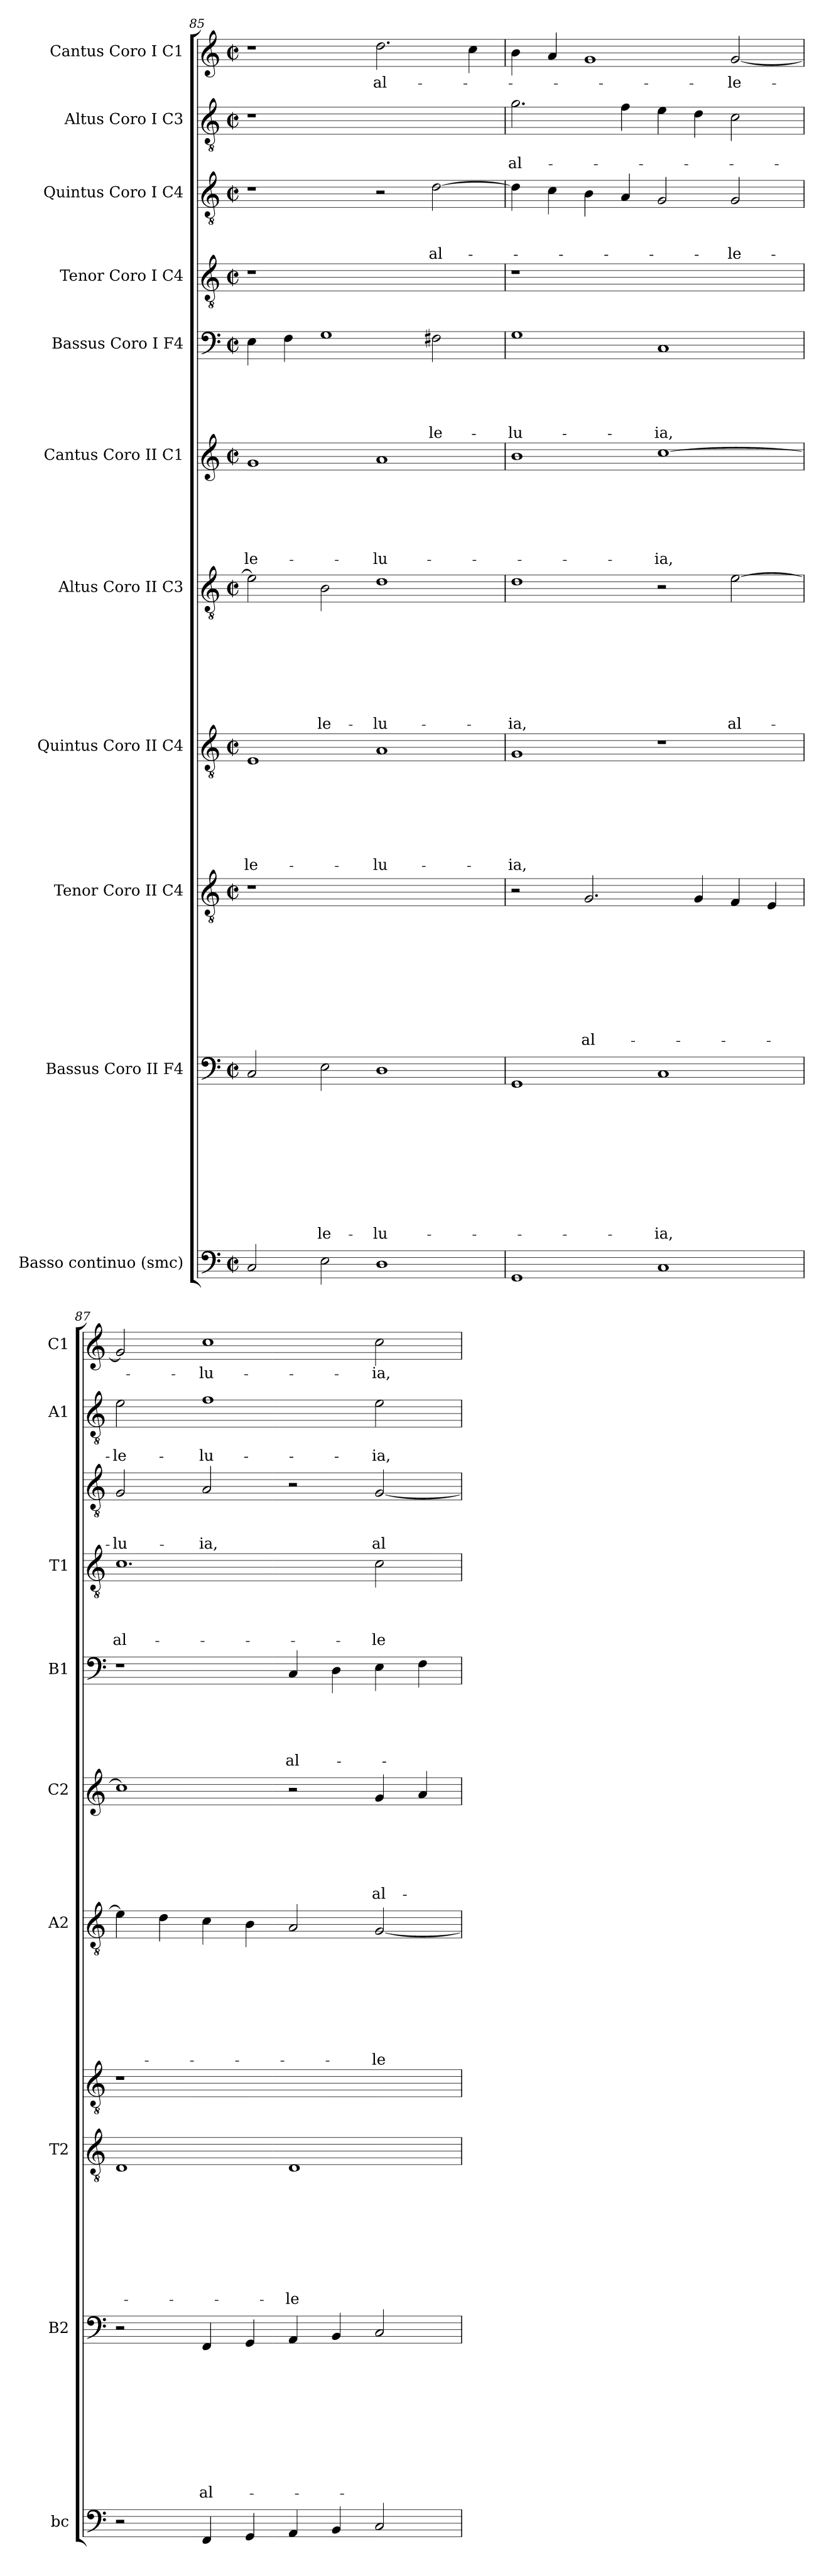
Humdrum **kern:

**kern	**kern	**text	**text	**text	**text	**text	**text	**text	**text	**text	**text	**kern	**text	**text	**text	**text	**text	**text	**text	**text	**text	**kern	**text	**text	**text	**text	**text	**text	**text	**kern	**text	**text	**text	**text	**text	**text	**text	**text	**kern	**text	**text	**text	**text	**text	**text	**kern	**text	**text	**text	**text	**text	**kern	**text	**text	**text	**text	**kern	**text	**text	**text	**kern	**text	**text	**kern	**text
*part11	*part10	*part10	*part10	*part10	*part10	*part10	*part10	*part10	*part10	*part10	*part10	*part9	*part9	*part9	*part9	*part9	*part9	*part9	*part9	*part9	*part9	*part8	*part8	*part8	*part8	*part8	*part8	*part8	*part8	*part7	*part7	*part7	*part7	*part7	*part7	*part7	*part7	*part7	*part6	*part6	*part6	*part6	*part6	*part6	*part6	*part5	*part5	*part5	*part5	*part5	*part5	*part4	*part4	*part4	*part4	*part4	*part3	*part3	*part3	*part3	*part2	*part2	*part2	*part1	*part1
*staff11	*staff10	*staff10	*staff10	*staff10	*staff10	*staff10	*staff10	*staff10	*staff10	*staff10	*staff10	*staff9	*staff9	*staff9	*staff9	*staff9	*staff9	*staff9	*staff9	*staff9	*staff9	*staff8	*staff8	*staff8	*staff8	*staff8	*staff8	*staff8	*staff8	*staff7	*staff7	*staff7	*staff7	*staff7	*staff7	*staff7	*staff7	*staff7	*staff6	*staff6	*staff6	*staff6	*staff6	*staff6	*staff6	*staff5	*staff5	*staff5	*staff5	*staff5	*staff5	*staff4	*staff4	*staff4	*staff4	*staff4	*staff3	*staff3	*staff3	*staff3	*staff2	*staff2	*staff2	*staff1	*staff1
*I"Basso continuo (smc)	*I"Bassus  Coro II F4	*	*	*	*	*	*	*	*	*	*	*I"Tenor Coro II C4	*	*	*	*	*	*	*	*	*	*I"Quintus  Coro II C4	*	*	*	*	*	*	*	*I"Altus  Coro II C3	*	*	*	*	*	*	*	*	*I"Cantus  Coro II C1	*	*	*	*	*	*	*I"Bassus  Coro I F4	*	*	*	*	*	*I"Tenor  Coro I C4	*	*	*	*	*I"Quintus Coro I C4	*	*	*	*I"Altus Coro I C3	*	*	*I"Cantus  Coro I C1	*
*I'bc	*I'B2	*	*	*	*	*	*	*	*	*	*	*I'T2	*	*	*	*	*	*	*	*	*	*	*	*	*	*	*	*	*	*I'A2	*	*	*	*	*	*	*	*	*I'C2	*	*	*	*	*	*	*I'B1	*	*	*	*	*	*I'T1	*	*	*	*	*	*	*	*	*I'A1	*	*	*I'C1	*
*clefF4	*clefF4	*	*	*	*	*	*	*	*	*	*	*clefGv2	*	*	*	*	*	*	*	*	*	*clefGv2	*	*	*	*	*	*	*	*clefGv2	*	*	*	*	*	*	*	*	*clefG2	*	*	*	*	*	*	*clefF4	*	*	*	*	*	*clefGv2	*	*	*	*	*clefGv2	*	*	*	*clefGv2	*	*	*clefG2	*
*k[]	*k[]	*	*	*	*	*	*	*	*	*	*	*k[]	*	*	*	*	*	*	*	*	*	*k[]	*	*	*	*	*	*	*	*k[]	*	*	*	*	*	*	*	*	*k[]	*	*	*	*	*	*	*k[]	*	*	*	*	*	*k[]	*	*	*	*	*k[]	*	*	*	*k[]	*	*	*k[]	*
*C:	*C:	*	*	*	*	*	*	*	*	*	*	*C:	*	*	*	*	*	*	*	*	*	*C:	*	*	*	*	*	*	*	*C:	*	*	*	*	*	*	*	*	*C:	*	*	*	*	*	*	*C:	*	*	*	*	*	*C:	*	*	*	*	*C:	*	*	*	*C:	*	*	*C:	*
*M2/2	*M2/2	*	*	*	*	*	*	*	*	*	*	*M2/2	*	*	*	*	*	*	*	*	*	*M2/2	*	*	*	*	*	*	*	*M2/2	*	*	*	*	*	*	*	*	*M2/2	*	*	*	*	*	*	*M2/2	*	*	*	*	*	*M2/2	*	*	*	*	*M2/2	*	*	*	*M2/2	*	*	*M2/2	*
*met(c|)	*met(c|)	*	*	*	*	*	*	*	*	*	*	*met(c|)	*	*	*	*	*	*	*	*	*	*met(c|)	*	*	*	*	*	*	*	*met(c|)	*	*	*	*	*	*	*	*	*met(c|)	*	*	*	*	*	*	*met(c|)	*	*	*	*	*	*met(c|)	*	*	*	*	*met(c|)	*	*	*	*met(c|)	*	*	*met(c|)	*
=85	=85	=85	=85	=85	=85	=85	=85	=85	=85	=85	=85	=85	=85	=85	=85	=85	=85	=85	=85	=85	=85	=85	=85	=85	=85	=85	=85	=85	=85	=85	=85	=85	=85	=85	=85	=85	=85	=85	=85	=85	=85	=85	=85	=85	=85	=85	=85	=85	=85	=85	=85	=85	=85	=85	=85	=85	=85	=85	=85	=85	=85	=85	=85	=85	=85
!	!	!	!	!	!	!	!	!	!	!	!	!	!	!	!	!	!	!	!	!	!	!	!	!	!	!	!	!	!LO:LY:b	!	!	!	!	!	!	!	!	!	!	!	!	!	!	!	!LO:LY:b	!	!	!	!	!	!	!	!	!	!	!	!	!	!	!	!	!	!	!	!
2C/	2C/	.	.	.	.	.	.	.	.	.	.	1r	.	.	.	.	.	.	.	.	.	1E	.	.	.	.	.	.	-le-	2e\]	.	.	.	.	.	.	.	.	1g	.	.	.	.	.	-le-	4E\	.	.	.	.	.	1r	.	.	.	.	1r	.	.	.	1r	.	.	1r	.
.	.	.	.	.	.	.	.	.	.	.	.	.	.	.	.	.	.	.	.	.	.	.	.	.	.	.	.	.	.	.	.	.	.	.	.	.	.	.	.	.	.	.	.	.	.	4F\	.	.	.	.	.	.	.	.	.	.	.	.	.	.	.	.	.	.	.
!	!	!	!	!	!	!	!	!	!	!	!LO:LY:b	!	!	!	!	!	!	!	!	!	!	!	!	!	!	!	!	!	!	!	!	!	!	!	!	!	!	!LO:LY:b	!	!	!	!	!	!	!	!	!	!	!	!	!	!	!	!	!	!	!	!	!	!	!	!	!	!	!
2E\	2E\	.	.	.	.	.	.	.	.	.	-le-	.	.	.	.	.	.	.	.	.	.	.	.	.	.	.	.	.	.	2B\	.	.	.	.	.	.	.	-le-	.	.	.	.	.	.	.	1G	.	.	.	.	.	.	.	.	.	.	.	.	.	.	.	.	.	.	.
!	!	!	!	!	!	!	!	!	!	!	!LO:LY:b	!	!	!	!	!	!	!	!	!	!	!	!	!	!	!	!	!	!LO:LY:b	!	!	!	!	!	!	!	!	!LO:LY:b	!	!	!	!	!	!	!LO:LY:b	!	!	!	!	!	!	!	!	!	!	!	!	!	!	!	!	!	!	!	!LO:LY:b
1D	1D	.	.	.	.	.	.	.	.	.	-lu-	1ryy	.	.	.	.	.	.	.	.	.	1A	.	.	.	.	.	.	-lu-	1d	.	.	.	.	.	.	.	-lu-	1a	.	.	.	.	.	-lu-	.	.	.	.	.	.	1ryy	.	.	.	.	2r	.	.	.	1ryy	.	.	2.dd\	al-
!	!	!	!	!	!	!	!	!	!	!	!	!	!	!	!	!	!	!	!	!	!	!	!	!	!	!	!	!	!	!	!	!	!	!	!	!	!	!	!	!	!	!	!	!	!	!	!	!	!	!	!LO:LY:b	!	!	!	!	!	!	!	!	!LO:LY:b	!	!	!	!	!
.	.	.	.	.	.	.	.	.	.	.	.	.	.	.	.	.	.	.	.	.	.	.	.	.	.	.	.	.	.	.	.	.	.	.	.	.	.	.	.	.	.	.	.	.	.	2F#X\	.	.	.	.	-le-	.	.	.	.	.	[2d\	.	.	al-	.	.	.	.	.
.	.	.	.	.	.	.	.	.	.	.	.	.	.	.	.	.	.	.	.	.	.	.	.	.	.	.	.	.	.	.	.	.	.	.	.	.	.	.	.	.	.	.	.	.	.	.	.	.	.	.	.	.	.	.	.	.	.	.	.	.	.	.	.	4cc\	.
=86	=86	=86	=86	=86	=86	=86	=86	=86	=86	=86	=86	=86	=86	=86	=86	=86	=86	=86	=86	=86	=86	=86	=86	=86	=86	=86	=86	=86	=86	=86	=86	=86	=86	=86	=86	=86	=86	=86	=86	=86	=86	=86	=86	=86	=86	=86	=86	=86	=86	=86	=86	=86	=86	=86	=86	=86	=86	=86	=86	=86	=86	=86	=86	=86	=86
!	!	!	!	!	!	!	!	!	!	!	!	!	!	!	!	!	!	!	!	!	!	!	!	!	!	!	!	!	!LO:LY:b	!	!	!	!	!	!	!	!	!LO:LY:b	!	!	!	!	!	!	!	!	!	!	!	!	!LO:LY:b	!	!	!	!	!	!	!	!	!	!	!	!LO:LY:b	!	!
1GG	1GG	.	.	.	.	.	.	.	.	.	.	2r	.	.	.	.	.	.	.	.	.	1G	.	.	.	.	.	.	-ia,	1d	.	.	.	.	.	.	.	-ia,	1b	.	.	.	.	.	.	1G	.	.	.	.	-lu-	1r	.	.	.	.	4d\]	.	.	.	2.g\	.	al-	4b\	.
.	.	.	.	.	.	.	.	.	.	.	.	.	.	.	.	.	.	.	.	.	.	.	.	.	.	.	.	.	.	.	.	.	.	.	.	.	.	.	.	.	.	.	.	.	.	.	.	.	.	.	.	.	.	.	.	.	4c\	.	.	.	.	.	.	4a/	.
!	!	!	!	!	!	!	!	!	!	!	!	!	!	!	!	!	!	!	!	!	!LO:LY:b	!	!	!	!	!	!	!	!	!	!	!	!	!	!	!	!	!	!	!	!	!	!	!	!	!	!	!	!	!	!	!	!	!	!	!	!	!	!	!	!	!	!	!	!
.	.	.	.	.	.	.	.	.	.	.	.	2.G/	.	.	.	.	.	.	.	.	al-	.	.	.	.	.	.	.	.	.	.	.	.	.	.	.	.	.	.	.	.	.	.	.	.	.	.	.	.	.	.	.	.	.	.	.	4B\	.	.	.	.	.	.	1g	.
.	.	.	.	.	.	.	.	.	.	.	.	.	.	.	.	.	.	.	.	.	.	.	.	.	.	.	.	.	.	.	.	.	.	.	.	.	.	.	.	.	.	.	.	.	.	.	.	.	.	.	.	.	.	.	.	.	4A/	.	.	.	4f\	.	.	.	.
!	!	!	!	!	!	!	!	!	!	!	!LO:LY:b	!	!	!	!	!	!	!	!	!	!	!	!	!	!	!	!	!	!	!	!	!	!	!	!	!	!	!	!	!	!	!	!	!	!LO:LY:b	!	!	!	!	!	!LO:LY:b	!	!	!	!	!	!	!	!	!	!	!	!	!	!
1C	1C	.	.	.	.	.	.	.	.	.	-ia,	.	.	.	.	.	.	.	.	.	.	1r	.	.	.	.	.	.	.	2r	.	.	.	.	.	.	.	.	[1cc	.	.	.	.	.	-ia,	1C	.	.	.	.	-ia,	1ryy	.	.	.	.	2G/	.	.	.	4e\	.	.	.	.
.	.	.	.	.	.	.	.	.	.	.	.	4G/	.	.	.	.	.	.	.	.	.	.	.	.	.	.	.	.	.	.	.	.	.	.	.	.	.	.	.	.	.	.	.	.	.	.	.	.	.	.	.	.	.	.	.	.	.	.	.	.	4d\	.	.	.	.
!	!	!	!	!	!	!	!	!	!	!	!	!	!	!	!	!	!	!	!	!	!	!	!	!	!	!	!	!	!	!	!	!	!	!	!	!	!	!LO:LY:b	!	!	!	!	!	!	!	!	!	!	!	!	!	!	!	!	!	!	!	!	!	!LO:LY:b	!	!	!	!	!LO:LY:b
.	.	.	.	.	.	.	.	.	.	.	.	4F/	.	.	.	.	.	.	.	.	.	.	.	.	.	.	.	.	.	[2e\	.	.	.	.	.	.	.	al-	.	.	.	.	.	.	.	.	.	.	.	.	.	.	.	.	.	.	2G/	.	.	-le-	2c\	.	.	[2g/	-le-
.	.	.	.	.	.	.	.	.	.	.	.	4E/	.	.	.	.	.	.	.	.	.	.	.	.	.	.	.	.	.	.	.	.	.	.	.	.	.	.	.	.	.	.	.	.	.	.	.	.	.	.	.	.	.	.	.	.	.	.	.	.	.	.	.	.	.
!!LO:PB:g=z
=87	=87	=87	=87	=87	=87	=87	=87	=87	=87	=87	=87	=87	=87	=87	=87	=87	=87	=87	=87	=87	=87	=87	=87	=87	=87	=87	=87	=87	=87	=87	=87	=87	=87	=87	=87	=87	=87	=87	=87	=87	=87	=87	=87	=87	=87	=87	=87	=87	=87	=87	=87	=87	=87	=87	=87	=87	=87	=87	=87	=87	=87	=87	=87	=87	=87
!	!	!	!	!	!	!	!	!	!	!	!	!	!	!	!	!	!	!	!	!	!	!	!	!	!	!	!	!	!	!	!	!	!	!	!	!	!	!	!	!	!	!	!	!	!	!	!	!	!	!	!	!	!	!	!	!LO:LY:b	!	!	!	!LO:LY:b	!	!	!LO:LY:b	!	!
2r	2r	.	.	.	.	.	.	.	.	.	.	1D	.	.	.	.	.	.	.	.	.	1r	.	.	.	.	.	.	.	4e\]	.	.	.	.	.	.	.	.	1cc]	.	.	.	.	.	.	1r	.	.	.	.	.	1.c	.	.	.	al-	2G/	.	.	-lu-	2e\	.	-le-	2g/]	.
.	.	.	.	.	.	.	.	.	.	.	.	.	.	.	.	.	.	.	.	.	.	.	.	.	.	.	.	.	.	4d\	.	.	.	.	.	.	.	.	.	.	.	.	.	.	.	.	.	.	.	.	.	.	.	.	.	.	.	.	.	.	.	.	.	.	.
!	!	!	!	!	!	!	!	!	!	!	!LO:LY:b	!	!	!	!	!	!	!	!	!	!	!	!	!	!	!	!	!	!	!	!	!	!	!	!	!	!	!	!	!	!	!	!	!	!	!	!	!	!	!	!	!	!	!	!	!	!	!	!	!LO:LY:b	!	!	!LO:LY:b	!	!LO:LY:b
4FF/	4FF/	.	.	.	.	.	.	.	.	.	al-	.	.	.	.	.	.	.	.	.	.	.	.	.	.	.	.	.	.	4c\	.	.	.	.	.	.	.	.	.	.	.	.	.	.	.	.	.	.	.	.	.	.	.	.	.	.	2A/	.	.	-ia,	1f	.	-lu-	1cc	-lu-
4GG/	4GG/	.	.	.	.	.	.	.	.	.	.	.	.	.	.	.	.	.	.	.	.	.	.	.	.	.	.	.	.	4B\	.	.	.	.	.	.	.	.	.	.	.	.	.	.	.	.	.	.	.	.	.	.	.	.	.	.	.	.	.	.	.	.	.	.	.
!	!	!	!	!	!	!	!	!	!	!	!	!	!	!	!	!	!	!	!	!	!LO:LY:b	!	!	!	!	!	!	!	!	!	!	!	!	!	!	!	!	!	!	!	!	!	!	!	!	!	!	!	!	!	!LO:LY:b	!	!	!	!	!	!	!	!	!	!	!	!	!	!
4AA/	4AA/	.	.	.	.	.	.	.	.	.	.	1D	.	.	.	.	.	.	.	.	-le-	1ryy	.	.	.	.	.	.	.	2A/	.	.	.	.	.	.	.	.	2r	.	.	.	.	.	.	4C/	.	.	.	.	al-	.	.	.	.	.	2r	.	.	.	.	.	.	.	.
4BB/	4BB/	.	.	.	.	.	.	.	.	.	.	.	.	.	.	.	.	.	.	.	.	.	.	.	.	.	.	.	.	.	.	.	.	.	.	.	.	.	.	.	.	.	.	.	.	4D\	.	.	.	.	.	.	.	.	.	.	.	.	.	.	.	.	.	.	.
!	!	!	!	!	!	!	!	!	!	!	!	!	!	!	!	!	!	!	!	!	!	!	!	!	!	!	!	!	!	!	!	!	!	!	!	!	!	!LO:LY:b	!	!	!	!	!	!	!LO:LY:b	!	!	!	!	!	!	!	!	!	!	!LO:LY:b	!	!	!	!LO:LY:b	!	!	!LO:LY:b	!	!LO:LY:b
2C/	2C/	.	.	.	.	.	.	.	.	.	.	.	.	.	.	.	.	.	.	.	.	.	.	.	.	.	.	.	.	[2G/	.	.	.	.	.	.	.	-le-	4g/	.	.	.	.	.	al-	4E\	.	.	.	.	.	2c\	.	.	.	-le-	[2G/	.	.	al-	2e\	.	-ia,	2cc\	-ia,
.	.	.	.	.	.	.	.	.	.	.	.	.	.	.	.	.	.	.	.	.	.	.	.	.	.	.	.	.	.	.	.	.	.	.	.	.	.	.	4a/	.	.	.	.	.	.	4F\	.	.	.	.	.	.	.	.	.	.	.	.	.	.	.	.	.	.	.
=	=	=	=	=	=	=	=	=	=	=	=	=	=	=	=	=	=	=	=	=	=	=	=	=	=	=	=	=	=	=	=	=	=	=	=	=	=	=	=	=	=	=	=	=	=	=	=	=	=	=	=	=	=	=	=	=	=	=	=	=	=	=	=	=	=
*-	*-	*-	*-	*-	*-	*-	*-	*-	*-	*-	*-	*-	*-	*-	*-	*-	*-	*-	*-	*-	*-	*-	*-	*-	*-	*-	*-	*-	*-	*-	*-	*-	*-	*-	*-	*-	*-	*-	*-	*-	*-	*-	*-	*-	*-	*-	*-	*-	*-	*-	*-	*-	*-	*-	*-	*-	*-	*-	*-	*-	*-	*-	*-	*-	*-
